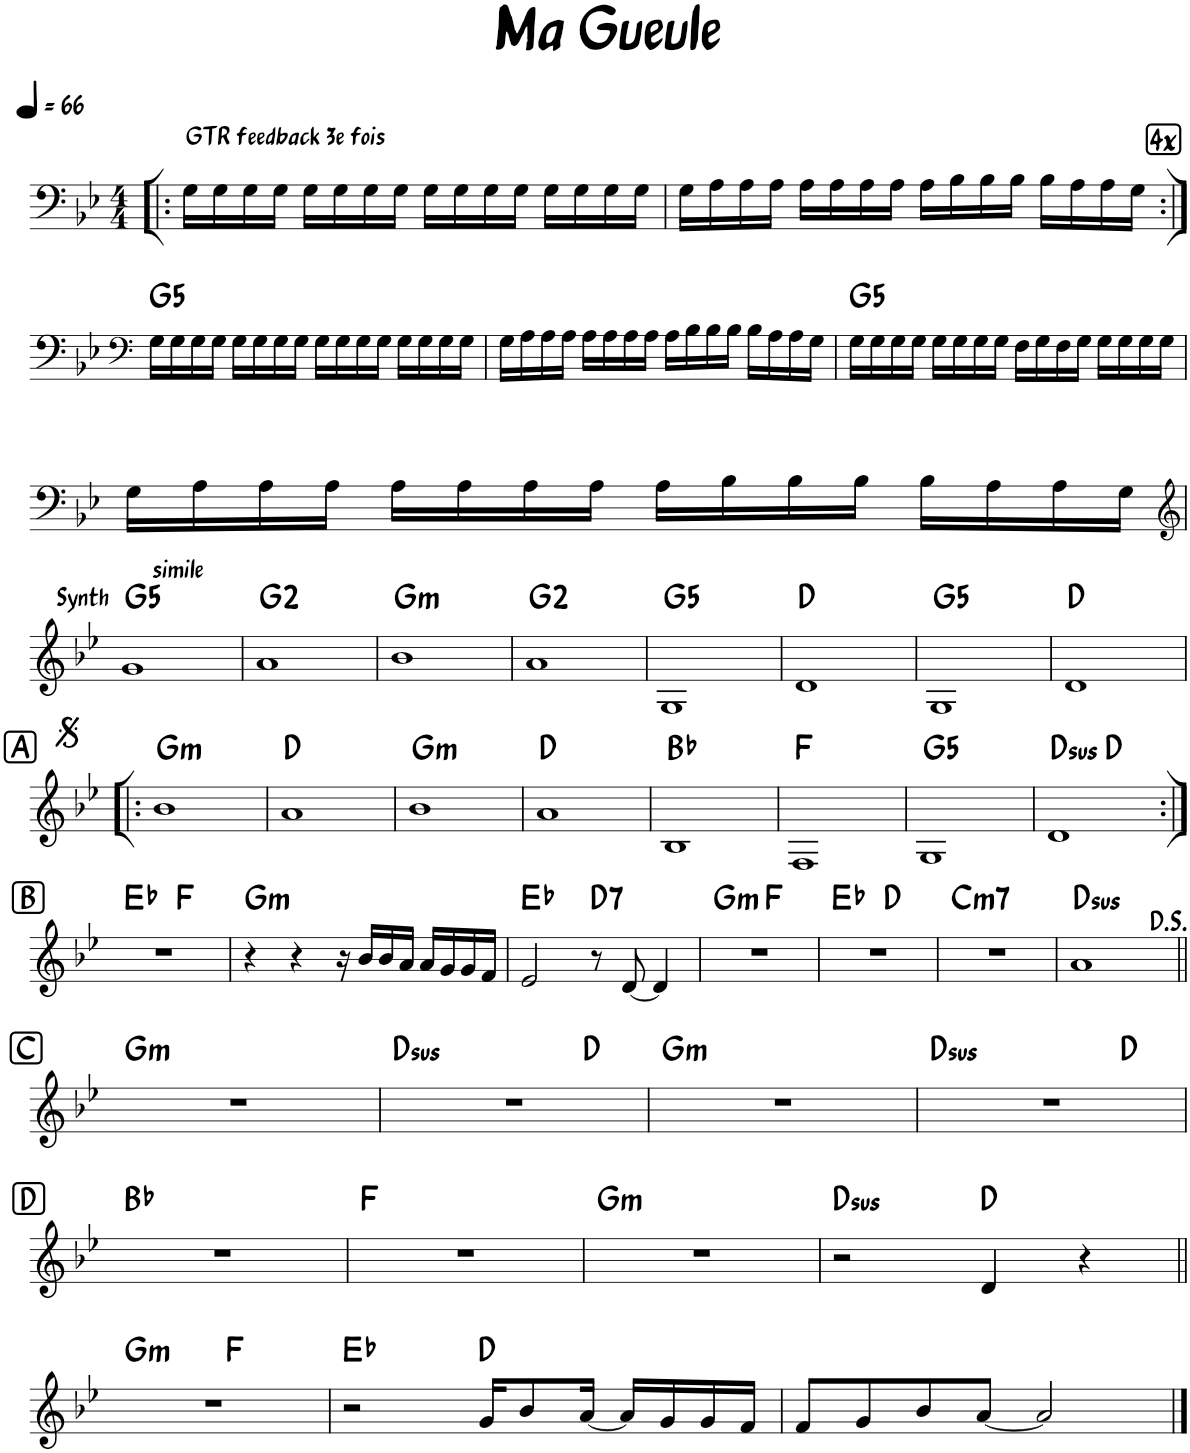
**kern	**harte
*part1	*part1
*staff1	*
*I"Piano	*
*I'Pno.	*
*clefF4	*
*k[b-e-]	*
*M4/4	*
*MM66	*
=1!|:	=1!|:
!LO:TX:a:t=GTR feedback 3e fois	!
16G\LL	.
16G\	.
16G\	.
16G\JJ	.
16G\LL	.
16G\	.
16G\	.
16G\JJ	.
16G\LL	.
16G\	.
16G\	.
16G\JJ	.
16G\LL	.
16G\	.
16G\	.
16G\JJ	.
!!LO:REH:place=s1:a:cj:fs=14:t=4x:qo=3.75
=2	=2
16G\LL	.
16A\	.
16A\	.
16A\JJ	.
16A\LL	.
16A\	.
16A\	.
16A\JJ	.
16A\LL	.
16B-\	.
16B-\	.
16B-\JJ	.
16B-\LL	.
16A\	.
16A\	.
16G\JJ	.
!!LO:LB:g=z
=3:|!	=3:|!
*clefF4	*
!	!LO:H:kt=5
16G\LL	G:(1,5)
16G\	.
16G\	.
16G\JJ	.
16G\LL	.
16G\	.
16G\	.
16G\JJ	.
16G\LL	.
16G\	.
16G\	.
16G\JJ	.
16G\LL	.
16G\	.
16G\	.
16G\JJ	.
=4	=4
16G\LL	.
16A\	.
16A\	.
16A\JJ	.
16A\LL	.
16A\	.
16A\	.
16A\JJ	.
16A\LL	.
16B-\	.
16B-\	.
16B-\JJ	.
16B-\LL	.
16A\	.
16A\	.
16G\JJ	.
=5	=5
!	!LO:H:kt=5
16G\LL	G:(1,5)
16G\	.
16G\	.
16G\JJ	.
16G\LL	.
16G\	.
16G\	.
16G\JJ	.
16F\LL	.
16G\	.
16F\	.
16G\JJ	.
16G\LL	.
16G\	.
16G\	.
16G\JJ	.
!!LO:LB:g=z
=6	=6
16G\LL	.
16A\	.
16A\	.
16A\JJ	.
16A\LL	.
16A\	.
16A\	.
16A\JJ	.
16A\LL	.
16B-\	.
16B-\	.
16B-\JJ	.
16B-\LL	.
16A\	.
16A\	.
16G\JJ	.
!!LO:LB:g=z
=7	=7
*clefG2	*
!LO:TX:a:t=Synth	!LO:H:kt=5
*^	*
1g	4ryy	G:(1,5)
!	!LO:TX:a:t=simile	!
.	2.ryy	.
*v	*v	*
=8	=8
1a	G:maj(2)
=9	=9
!	!LO:H:kt=m
1b-	G:min
=10	=10
1a	G:maj(2)
=11	=11
!	!LO:H:kt=5
1G	G:(1,5)
=12	=12
1d	D:maj
=13	=13
!	!LO:H:kt=5
1G	G:(1,5)
=14	=14
1d	D:maj
!!LO:LB:g=z
!!LO:REH:place=s1:a:cj:fs=14:t=A
=15!|:	=15!|:
!	!LO:H:kt=m
1b-	G:min
=16	=16
1a	D:maj
=17	=17
!	!LO:H:kt=m
1b-	G:min
=18	=18
1a	D:maj
=19	=19
1B-	Bb:maj
=20	=20
1F	F:maj
=21	=21
!	!LO:H:kt=5
1G	G:(1,5)
=22	=22
!	!LO:H:kt=sus
*^	*
1d	2ryy	D:sus4
.	2ryy	D:maj
!!LO:LB:g=z	!!
!!LO:REH:place=s1:a:cj:fs=14:t=B	!!
=23:|!	=23:|!	=23:|!
1r	2ryy	Eb:maj
.	2ryy	F:maj
=24	=24	=24
!	!	!LO:H:kt=m
*v	*v	*
4r	G:min
4r	.
16r	.
16b-/LL	.
16b-/	.
16a/JJ	.
16a/LL	.
16g/	.
16g/	.
16f/JJ	.
=25	=25
2e-/	Eb:maj
!	!LO:H:kt=7
8r	D:7
[8d/	.
4d/]	.
=26	=26
!	!LO:H:kt=m
*^	*
1r	2ryy	G:min
.	2ryy	F:maj
=27	=27	=27
1r	2ryy	Eb:maj
.	2ryy	D:maj
=28	=28	=28
!	!	!LO:H:kt=m7
*v	*v	*
1r	C:min7
=29	=29
!	!LO:H:kt=sus
1a	D:sus4
!!LO:LB:g=z
!!LO:REH:place=s1:a:cj:fs=14:t=C
=30||	=30||
!	!LO:H:kt=m
1r	G:min
=31	=31
!	!LO:H:kt=sus
*^	*
1r	2.ryy	D:sus4
.	4ryy	D:maj
=32	=32	=32
!	!	!LO:H:kt=m
*v	*v	*
1r	G:min
=33	=33
!	!LO:H:kt=sus
*^	*
1r	2.ryy	D:sus4
.	4ryy	D:maj
*v	*v	*
!!LO:LB:g=z
!!LO:REH:place=s1:a:cj:fs=14:t=D
=34	=34
1r	Bb:maj
=35	=35
1r	F:maj
=36	=36
!	!LO:H:kt=m
1r	G:min
=37	=37
!	!LO:H:kt=sus
2r	D:sus4
4d/	D:maj
4r	.
!!LO:LB:g=z
=38||	=38||
!	!LO:H:kt=m
*^	*
1r	2ryy	G:min
.	2ryy	F:maj
*v	*v	*
=39	=39
2r	Eb:maj
16g/KL	D:maj
8b-/	.
[16a/Jk	.
16a/LL]	.
16g/	.
16g/	.
16f/JJ	.
=40	=40
8f/L	.
8g/	.
8b-/	.
[8a/J	.
2a/]	.
==	==
*-	*-
